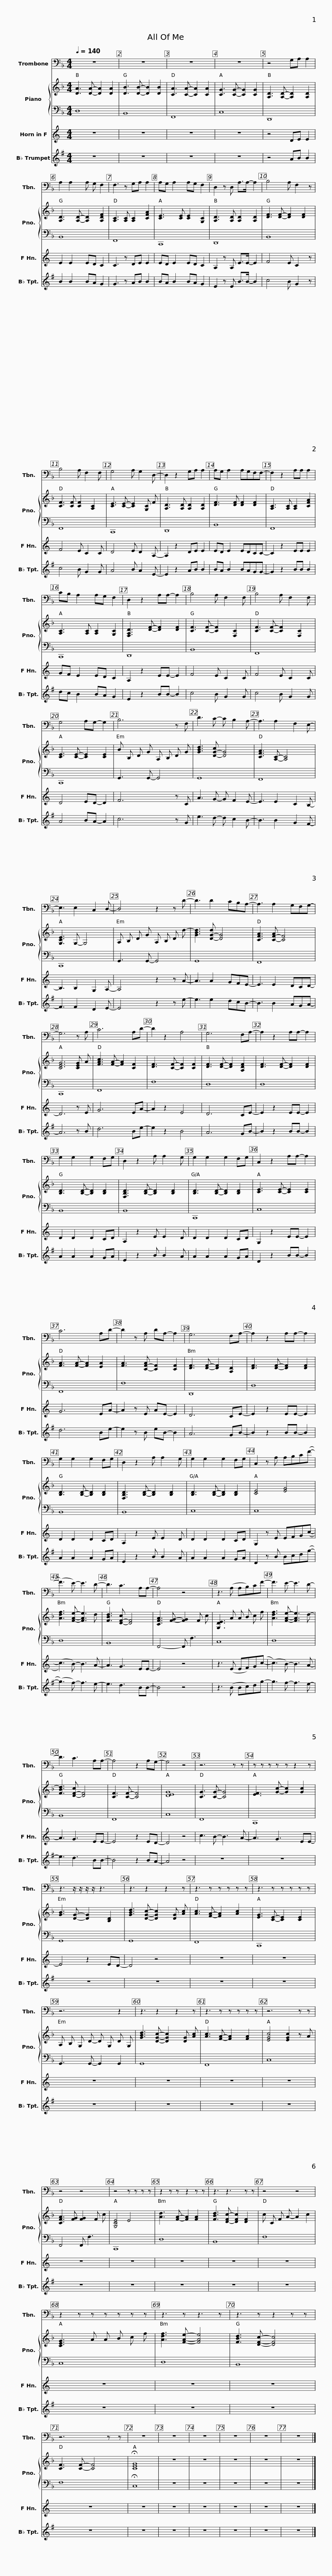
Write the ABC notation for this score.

X:1
%%score 1 { 2 | 3 } 4 5
L:1/8
Q:1/4=140
M:4/4
I:linebreak $
K:F
V:1 bass
V:2 treble
V:3 bass
V:4 treble transpose=-7
V:5 treble transpose=-2
V:1
 z8 | z8 | z8 | z8 | z4 G,A, A,2 | %5
 A,2 A,2 A, G, F,2 | F,3 z G,A, A,2 | A,G, A,2 A,G, F,2 | D,2 z D, A,>A,- A,2 |$ B,4 A, F,2 z | %10
 B,4 A, F,2 F, | G,4 A, G,2 D,- | D,2 z2 G,A, A,2 | A,G, A,2 A,G,F,F,- | F,2 z2 A,A, A,2 | %15
 CB, A,2 A,G, F,2 |$ D,2 z2 A,A,- A,2 | B,4 A, F,2 F, | B,4 A, F,2 F, | G,4 A,G,- G,2 | %20
 B,6 z F, | D3 C- C B,2 A,- | A,3 A,2 F,2 E,- |$ E,3 E,2 C,2 D,- | D,4 z2 z D- | %25
 D3 D2 CB,A,- | A,3 A,2 G,F,G,- | G,6 z A, | C6 A,D- | D2 z2 A,4 | %30
 G,6 F,A,- |$ A,2 z2 A,A,- A,2 | G,2 G,2 G,2 F,G, | D,2 z2 A, A,2 G, | G,2 G,2 G,2 F,G, | %35
 C,2 z2 A,A,- A,2 | C6 A,D- | D2 z A, DA,- A,2 | G,6 F,A,- |$ A,2 z2 A,A,- A,2 | %40
 G,2 G,2 G,2 F,G, | D,2 z2 A, A,2 G, | G,2 G,2 G,2 F,G, | C,2 z A, A,B,C(F- | (F3) E-) E3 D- | %45
 D3 C3 A,A,- |$ A,4 z4 | z3 (A, A,B,)CF- | F3 E- E3 D- | D3 C3 A,A,- | %50
 A,4 z2 A,G,- | G,4 z4 | z6 z z | z z z z z z2 z |$ z3 z/ z/ z/ z/ z3 | %55
 z3 z2 z2 z | z3 z z z z z | z3 z z z z z | z6 z2 | z3 z2 z2 z | %60
 z3 z z z z z | z6 z z | z4 z4 | z4 z z z z | z2 z z z2 z z | %65
 z3 z3 z z | z4 z4 | z2 z z z z z z | z3 z z3 z | z3 z z2 z z |$ %70
 z6 z z | z8 | z8 | z8 | z8 | %75
 z8 | z8 |] %77
V:2
 [DA]3 [DA]- [DA]2 [DA]2 | [DB]3 [DB]- [DB]2 [DB]2 | [CA]3 [CA]- [CA]2 [CA]2 | [CG]3 [CG]- [CG]2 [CG]2 | [A,D]3 [A,D]- [A,D]2 [A,D]2 | %5
 [A,D]3 [A,D]- [A,D]2 [A,DF]2 | [A,C]3 [A,C] [A,C]2 [CFA]2 | [CE]3 [CE] [CE]2 [G,C]2 | [A,D]3 [A,D] [A,D]2 [A,D]2 |$ [DF]3 [DF]- [DF]2 [DF]2 | %10
 [CF]3 [CF] [CF]2 [A,C]2 | [CE]3 [CE]- [CE]2 [G,C] F | [A,D]3 [A,D] [A,D]2 [A,D]2 | [DF]3 [DF] [DF]2 [DF]2 | [A,C]3 [A,C] [A,C]2 [CFA]2 | %15
 [A,C]3 [A,C] [A,C]2 [G,C]2 |$ [F,A,D]3 [DF]- [DF]2 [DF]2 | [CF]3 [CF]- [CF]2 [F,C]2 | [CF]3 [CF]- [CF]2 [F,C]2 | [CE]3 [CE]- [CE]2 [CE]2 | %20
 B B, D G A, B, D G | [GBd]3 [D-G-c] [DG]4 | [CFA]3 [A,C]- [A,C]4 |$ [G,CE]3 G,- G,4 | A, B, D G A, B, D d- | %25
 [GBd]3 [D-G-d] [DG]4 | [CFA]3 [C-F-A] [CF]4 | [CEG]6 [CEG] A | [FAc]3 [FA]- [FA]2 [CF]2 | [DF]3 [CF]- [CF]2 [CF]2 | %30
 [DF]3 [DF]- [DF]2 [A,DF]2 |$ [DF]3 [DF]- [DF]2 [DF]2 | [B,D]3 [B,D]- [B,D]2 [B,D]2 | [F,B,D]3 [B,D]- [B,D]2 [B,D]2 | [B,D]3 [B,D]- [B,D]2 [B,D]2 | %35
 [CE]3 [CE]- [CE]2 [CE]2 | [FA]3 [FA]- [FA]2 [EA]2 | [FA]3 [C-F-A] [CF]2 [CF]2 | [DF]3 [DF]- [DF]2 [A,D]2 |$ [DF]3 [DF]- [DF]2 [DF]2 | %40
 [B,D]3 [B,D]- [B,D]2 [B,D]2 | [F,B,D]3 [B,D]- [B,D]2 [B,D]2 | [B,D]3 [B,D]- [B,D]2 [B,D]2 | [CE]4 [EG]4 | [Adf]3 [FAe]- [FAe]3 d | %45
 [FBd]3 [D-F-c] [DF]4 |$ [CFA]3 [FG]- [FG]2 F c | [G,DE]3 A A B c f | [Adf]3 [FAe]- [FAe]3 d- | [FBd]3 [D-F-c] [DF]4 | %50
 [CF]3 [CF]- [CF]4 | [DEG]8 | [CG]3 [CG]- [CG]4 | [EF]3 [Gc]- [Gc]2 [Gc]2 |$ [GB]3 [DG]- [DG]2 [B,D]2 | %55
 [GBd]3 [DGc]- [DGc]2 [DG] [Ac] | [Ac]3 [FA]- [FA]2 [Ac]2 | [EG]3 [CE]- [CE]2 [CE]2 | A, B, G, D- D G, D G, | [GBd]3 [DGc]- [DGc]2 [DG] [Ac] | %60
 [Ac]3 [FA]- [FA]2 [FA]2 | [EGc]4 [EGc]2 z A | [CFA]3 [FG] [FG]2 F c | [G,CE]4 E4 | [Ad]3 [FA]- [FA]2 [FA]2 | %65
 [FBd]3 [D-Fc-] [DFc]2 [DF]2 | c C F A- A2 c2 | [CEG]3 A A B c f | [Adf]3 [FAe]- [FAe]4 | [FBd]3 [DFc]- [DFc]4 |$ %70
 [CF]3 [CF]- [CF]4 | !fermata![CEG]8 | z8 | z8 | z8 | %75
 z8 | z8 |] %77
V:3
 D,8 | B,,8 | F,,8 | C,8 | D,,8 | %5
 B,,8 | F,,8 | C,,8 | D,,8 |$ B,,8 | %10
 F,,8 | C,,8 | D,,8 | B,,8 | F,,8 | %15
 C,,8 |$ D,,8 | B,,8 | F,,8 | C,,8 | %20
 G,,3 G,,- G,,4 | G,,8 | F,,8 |$ C,,8 | G,,3 G,,- G,,4 | %25
 G,,8 | F,,8 | C,,8 | F,,8 | F,8 | %30
 D,8 |$ D,8 | B,,8 | B,,8 | C,,8 | %35
 C,8 | F,,8 | F,8 | D,,8 |$ D,8 | %40
 B,,8 | B,,8 | C,8 | C,8 | D,8 | %45
 B,,8 |$ F,,4- F,, F,3 | C,8 | D,8 | B,,8 | %50
 F,,8 | C,8 | F,,8 | C,,8 |$ G,,8 | %55
 G,,8 | F,,8 | C,,8 | G,,3 G,,- G,,2 G,,2 | G,,8 | %60
 F,,8 | C,8 | F,,4 F,, F,3 | C,,8 | D,8 | %65
 B,,8 | F,8 | C,8 | D,8 | B,,8 |$ %70
 F,8 | !fermata!C,8 | z8 | z8 | z8 | %75
 z8 | z8 |] %77
V:4
[K:C] z8 | z8 | z8 | z8 | z4 DE E2 | %5
 E2 E2 ED C2 | C3 z DE E2 | ED E2 ED C2 | A,2 z A, E>E- E2 |$ F4 E C2 z | %10
 F4 E C2 C | D4 E D2 A,- | A,2 z2 DE E2 | ED E2 EDCC- | C2 z2 EE E2 | %15
 GF E2 ED C2 |$ A,2 z2 EE- E2 | F4 E C2 C | F4 E C2 C | D4 ED- D2 | %20
 F6 z C | A3 G- G F2 E- | E3 E2 C2 B,- |$ B,3 B,2 G,2 A,- | A,4 z2 z A- | %25
 A3 A2 GFE- | E3 E2 DCD- | D6 z E | G6 EA- | A2 z2 E4 | %30
 D6 CE- |$ E2 z2 EE- E2 | D2 D2 D2 CD | A,2 z2 E E2 D | D2 D2 D2 CD | %35
 G,2 z2 EE- E2 | G6 EA- | A2 z E AE- E2 | D6 CE- |$ E2 z2 EE- E2 | %40
 D2 D2 D2 CD | A,2 z2 E E2 D | D2 D2 D2 CD | G,2 z E EFG(c- | (c3) B-) B3 A- | %45
 A3 G3 EE- |$ E4 z4 | z3 (E EF)G(c- | (c3) B-) B3 A- | A3 G3 EE- | %50
 E4 z2 ED- | D4 z4 | c3 B- B3 A- | A3 G3 EE- |$ E4 z2 ED- | %55
 D4 z4 | z8 | z8 | z8 | z8 | %60
 z8 | z8 | z8 | z8 | z8 | %65
 z8 | z8 | z8 | z8 | z8 |$ %70
 z8 | z8 | z8 | z8 | z8 | %75
 z8 | z8 |] %77
V:5
[K:G] z8 | z8 | z8 | z8 | z4 AB B2 | %5
 B2 B2 BA G2 | G3 z AB B2 | BA B2 BA G2 | E2 z E B>B- B2 |$ c4 B G2 z | %10
 c4 B G2 G | A4 B A2 E- | E2 z2 AB B2 | BA B2 BAGG- | G2 z2 BB B2 | %15
 dc B2 BA G2 |$ E2 z2 BB- B2 | c4 B G2 G | c4 B G2 G | A4 BA- A2 | %20
 c6 z G | e3 d- d c2 B- | B3 B2 G2 F- |$ F3 F2 D2 E- | E4 z2 z e- | %25
 e3 e2 dcB- | B3 B2 AGA- | A6 z B | d6 Be- | e2 z2 B4 | %30
 A6 GB- |$ B2 z2 BB- B2 | A2 A2 A2 GA | E2 z2 B B2 A | A2 A2 A2 GA | %35
 D2 z2 BB- B2 | d6 Be- | e2 z B eB- B2 | A6 GB- |$ B2 z2 BB- B2 | %40
 A2 A2 A2 GA | E2 z2 B B2 A | A2 A2 A2 GA | D2 z B Bcd(g- | (g3) f-) f3 e- | %45
 e3 d3 BB- |$ B4 z4 | z3 (B Bc)dg- | g3 f- f3 e- | e3 d3 BB- | %50
 B4 z2 BA- | A4 z4 | z8 | z8 |$ z8 | %55
 z8 | z8 | z8 | z8 | z8 | %60
 z8 | z8 | z8 | z8 | z8 | %65
 z8 | z8 | z8 | z8 | z8 |$ %70
 z8 | z8 | z8 | z8 | z8 | %75
 z8 | z8 |] %77
